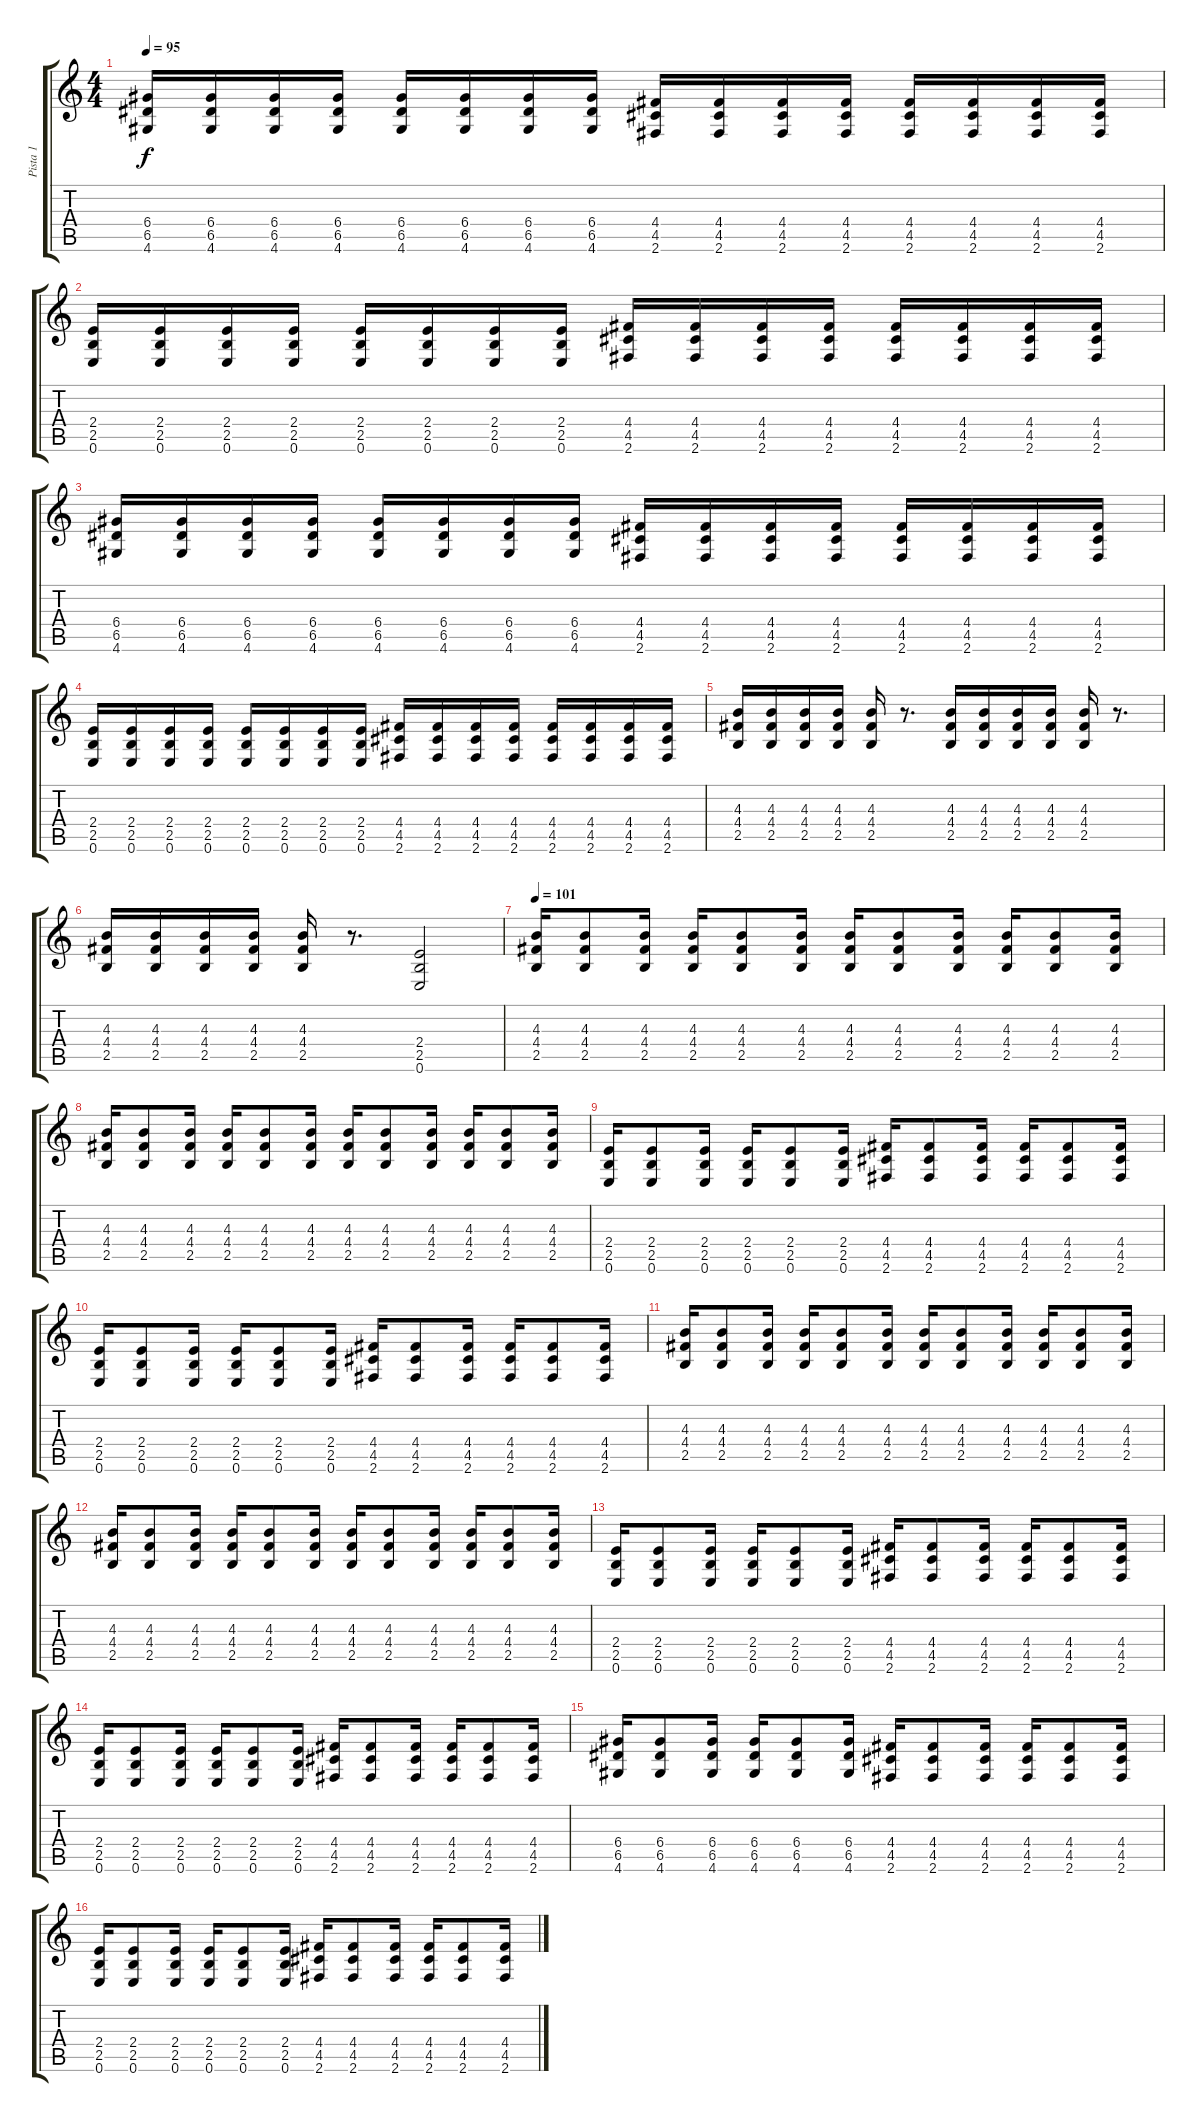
\track ("Pista 1" "Pista 1") {instrument distortionguitar}
\staff {score tabs}
\tuning (E4 B3 G3 D3 A2 E2) {hide}
\ts (4 4)
\tempo 95
\clef g2
\ks c
(6.4 6.5 4.6).16{dy f} (6.4 6.5 4.6).16 (6.4 6.5 4.6).16 (6.4 6.5 4.6).16 (6.4 6.5 4.6).16 (6.4 6.5 4.6).16 (6.4 6.5 4.6).16 (6.4 6.5 4.6).16 (4.4 4.5 2.6).16 (4.4 4.5 2.6).16 (4.4 4.5 2.6).16 (4.4 4.5 2.6).16 (4.4 4.5 2.6).16 (4.4 4.5 2.6).16 (4.4 4.5 2.6).16 (4.4 4.5 2.6).16 |
(2.4 2.5 0.6).16 (2.4 2.5 0.6).16 (2.4 2.5 0.6).16 (2.4 2.5 0.6).16 (2.4 2.5 0.6).16 (2.4 2.5 0.6).16 (2.4 2.5 0.6).16 (2.4 2.5 0.6).16 (4.4 4.5 2.6).16 (4.4 4.5 2.6).16 (4.4 4.5 2.6).16 (4.4 4.5 2.6).16 (4.4 4.5 2.6).16 (4.4 4.5 2.6).16 (4.4 4.5 2.6).16 (4.4 4.5 2.6).16 |
(6.4 6.5 4.6).16 (6.4 6.5 4.6).16 (6.4 6.5 4.6).16 (6.4 6.5 4.6).16 (6.4 6.5 4.6).16 (6.4 6.5 4.6).16 (6.4 6.5 4.6).16 (6.4 6.5 4.6).16 (4.4 4.5 2.6).16 (4.4 4.5 2.6).16 (4.4 4.5 2.6).16 (4.4 4.5 2.6).16 (4.4 4.5 2.6).16 (4.4 4.5 2.6).16 (4.4 4.5 2.6).16 (4.4 4.5 2.6).16 |
(2.4 2.5 0.6).16 (2.4 2.5 0.6).16 (2.4 2.5 0.6).16 (2.4 2.5 0.6).16 (2.4 2.5 0.6).16 (2.4 2.5 0.6).16 (2.4 2.5 0.6).16 (2.4 2.5 0.6).16 (4.4 4.5 2.6).16 (4.4 4.5 2.6).16 (4.4 4.5 2.6).16 (4.4 4.5 2.6).16 (4.4 4.5 2.6).16 (4.4 4.5 2.6).16 (4.4 4.5 2.6).16 (4.4 4.5 2.6).16 |
(4.3 4.4 2.5).16 (4.3 4.4 2.5).16 (4.3 4.4 2.5).16 (4.3 4.4 2.5).16 (4.3 4.4 2.5).16 r.8{d} (4.3 4.4 2.5).16 (4.3 4.4 2.5).16 (4.3 4.4 2.5).16 (4.3 4.4 2.5).16 (4.3 4.4 2.5).16 r.8{d} |
(4.3 4.4 2.5).16 (4.3 4.4 2.5).16 (4.3 4.4 2.5).16 (4.3 4.4 2.5).16 (4.3 4.4 2.5).16 r.8{d} (2.4 2.5 0.6).2 |
\tempo 101
(4.3 4.4 2.5).16 (4.3 4.4 2.5).8 (4.3 4.4 2.5).16 (4.3 4.4 2.5).16 (4.3 4.4 2.5).8 (4.3 4.4 2.5).16 (4.3 4.4 2.5).16 (4.3 4.4 2.5).8 (4.3 4.4 2.5).16 (4.3 4.4 2.5).16 (4.3 4.4 2.5).8 (4.3 4.4 2.5).16 |
(4.3 4.4 2.5).16 (4.3 4.4 2.5).8 (4.3 4.4 2.5).16 (4.3 4.4 2.5).16 (4.3 4.4 2.5).8 (4.3 4.4 2.5).16 (4.3 4.4 2.5).16 (4.3 4.4 2.5).8 (4.3 4.4 2.5).16 (4.3 4.4 2.5).16 (4.3 4.4 2.5).8 (4.3 4.4 2.5).16 |
(2.4 2.5 0.6).16 (2.4 2.5 0.6).8 (2.4 2.5 0.6).16 (2.4 2.5 0.6).16 (2.4 2.5 0.6).8 (2.4 2.5 0.6).16 (4.4 4.5 2.6).16 (4.4 4.5 2.6).8 (4.4 4.5 2.6).16 (4.4 4.5 2.6).16 (4.4 4.5 2.6).8 (4.4 4.5 2.6).16 |
(2.4 2.5 0.6).16 (2.4 2.5 0.6).8 (2.4 2.5 0.6).16 (2.4 2.5 0.6).16 (2.4 2.5 0.6).8 (2.4 2.5 0.6).16 (4.4 4.5 2.6).16 (4.4 4.5 2.6).8 (4.4 4.5 2.6).16 (4.4 4.5 2.6).16 (4.4 4.5 2.6).8 (4.4 4.5 2.6).16 |
(4.3 4.4 2.5).16 (4.3 4.4 2.5).8 (4.3 4.4 2.5).16 (4.3 4.4 2.5).16 (4.3 4.4 2.5).8 (4.3 4.4 2.5).16 (4.3 4.4 2.5).16 (4.3 4.4 2.5).8 (4.3 4.4 2.5).16 (4.3 4.4 2.5).16 (4.3 4.4 2.5).8 (4.3 4.4 2.5).16 |
(4.3 4.4 2.5).16 (4.3 4.4 2.5).8 (4.3 4.4 2.5).16 (4.3 4.4 2.5).16 (4.3 4.4 2.5).8 (4.3 4.4 2.5).16 (4.3 4.4 2.5).16 (4.3 4.4 2.5).8 (4.3 4.4 2.5).16 (4.3 4.4 2.5).16 (4.3 4.4 2.5).8 (4.3 4.4 2.5).16 |
(2.4 2.5 0.6).16 (2.4 2.5 0.6).8 (2.4 2.5 0.6).16 (2.4 2.5 0.6).16 (2.4 2.5 0.6).8 (2.4 2.5 0.6).16 (4.4 4.5 2.6).16 (4.4 4.5 2.6).8 (4.4 4.5 2.6).16 (4.4 4.5 2.6).16 (4.4 4.5 2.6).8 (4.4 4.5 2.6).16 |
(2.4 2.5 0.6).16 (2.4 2.5 0.6).8 (2.4 2.5 0.6).16 (2.4 2.5 0.6).16 (2.4 2.5 0.6).8 (2.4 2.5 0.6).16 (4.4 4.5 2.6).16 (4.4 4.5 2.6).8 (4.4 4.5 2.6).16 (4.4 4.5 2.6).16 (4.4 4.5 2.6).8 (4.4 4.5 2.6).16 |
(6.4 6.5 4.6).16 (6.4 6.5 4.6).8 (6.4 6.5 4.6).16 (6.4 6.5 4.6).16 (6.4 6.5 4.6).8 (6.4 6.5 4.6).16 (4.4 4.5 2.6).16 (4.4 4.5 2.6).8 (4.4 4.5 2.6).16 (4.4 4.5 2.6).16 (4.4 4.5 2.6).8 (4.4 4.5 2.6).16 |
(2.4 2.5 0.6).16 (2.4 2.5 0.6).8 (2.4 2.5 0.6).16 (2.4 2.5 0.6).16 (2.4 2.5 0.6).8 (2.4 2.5 0.6).16 (4.4 4.5 2.6).16 (4.4 4.5 2.6).8 (4.4 4.5 2.6).16 (4.4 4.5 2.6).16 (4.4 4.5 2.6).8 (4.4 4.5 2.6).16
